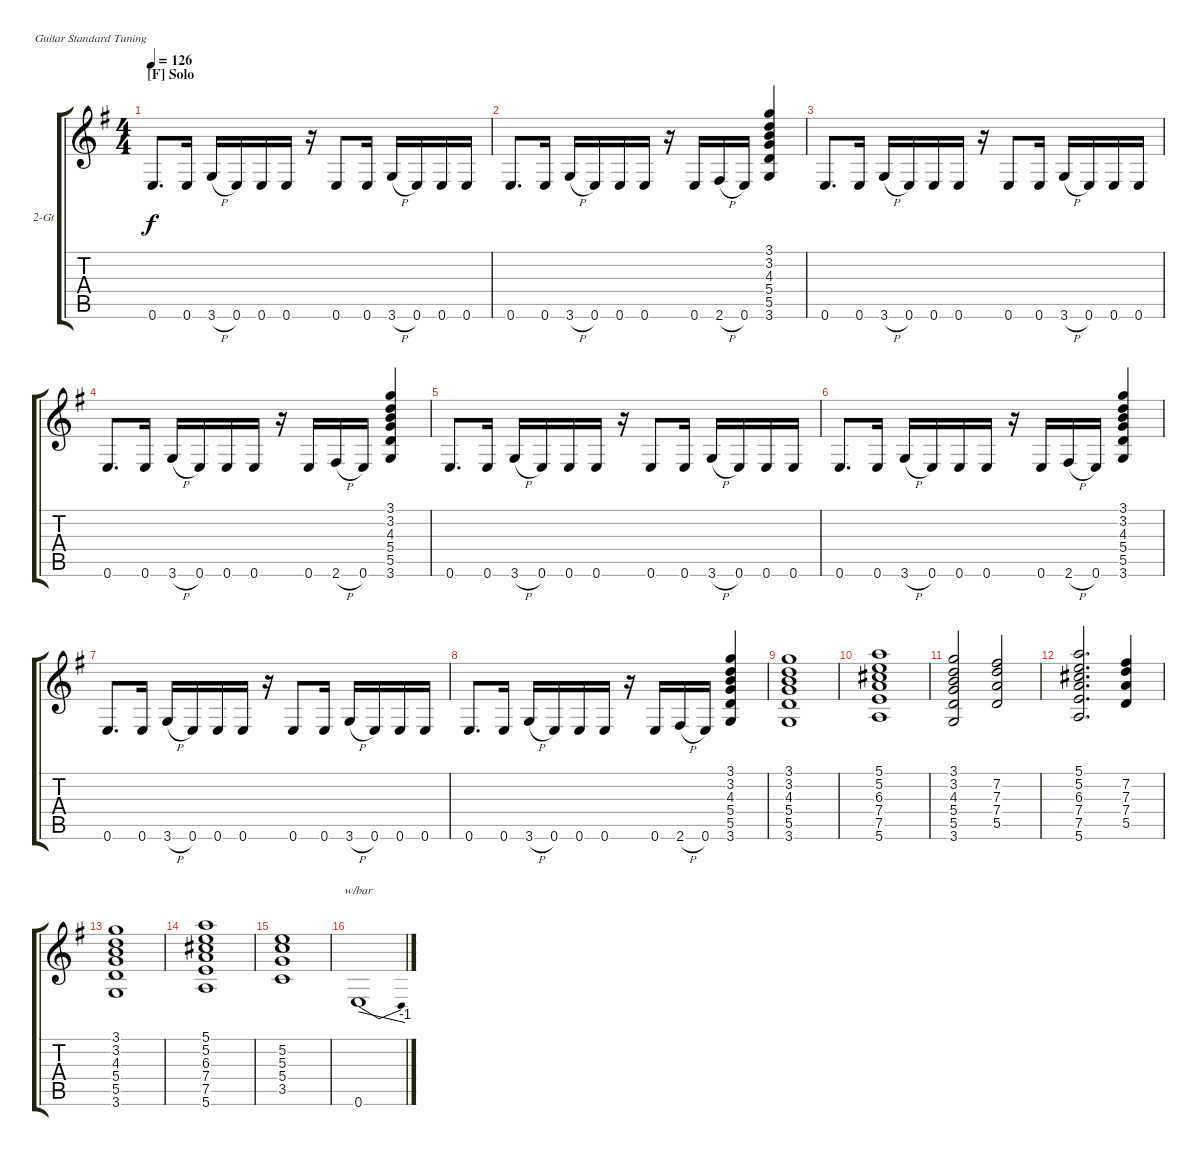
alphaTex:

\defaultSystemsLayout 4
\bracketExtendMode groupsimilarinstruments
\firstSystemTrackNameOrientation horizontal
\otherSystemsTrackNameOrientation horizontal
\track ("Guitar 2" "2-Gt") {instrument distortionguitar}
\staff {score tabs}
\tuning (E4 B3 G3 D3 A2 E2)
\ts (4 4)
\section ("F" "Solo")
\tempo 126
\clef g2
\scale
1.05549
\ks g
0.6.8{d dy f} 0.6.16 3.6{h}.16 0.6.16 0.6.16 0.6.16 r.16 0.6.8 0.6.16 3.6{h}.16 0.6.16 0.6.16 0.6.16 |
\scale
0.944515 0.6.8{d} 0.6.16 3.6{h}.16 0.6.16 0.6.16 0.6.16 r.16 0.6.16 2.6{h}.16 0.6.16 (3.6 5.5 5.4 4.3 3.2 3.1).4 |
\scale
1.05549 0.6.8{d} 0.6.16 3.6{h}.16 0.6.16 0.6.16 0.6.16 r.16 0.6.8 0.6.16 3.6{h}.16 0.6.16 0.6.16 0.6.16 |
\scale
0.944515 0.6.8{d} 0.6.16 3.6{h}.16 0.6.16 0.6.16 0.6.16 r.16 0.6.16 2.6{h}.16 0.6.16 (3.6 5.5 5.4 4.3 3.2 3.1).4 |
\scale
1.05549 0.6.8{d} 0.6.16 3.6{h}.16 0.6.16 0.6.16 0.6.16 r.16 0.6.8 0.6.16 3.6{h}.16 0.6.16 0.6.16 0.6.16 |
\scale
0.944515 0.6.8{d} 0.6.16 3.6{h}.16 0.6.16 0.6.16 0.6.16 r.16 0.6.16 2.6{h}.16 0.6.16 (3.6 5.5 5.4 4.3 3.2 3.1).4 |
\scale
1.05549 0.6.8{d} 0.6.16 3.6{h}.16 0.6.16 0.6.16 0.6.16 r.16 0.6.8 0.6.16 3.6{h}.16 0.6.16 0.6.16 0.6.16 |
\scale
0.944515 0.6.8{d} 0.6.16 3.6{h}.16 0.6.16 0.6.16 0.6.16 r.16 0.6.16 2.6{h}.16 0.6.16 (3.6 5.5 5.4 4.3 3.2 3.1).4 |
\scale
1.05549 (3.6 5.5 5.4 4.3 3.2 3.1).1 |
\scale
0.944515 (5.6 7.5 7.4 6.3 5.2 5.1).1 |
\scale
1.05549 (3.6 5.5 5.4 4.3 3.2 3.1).2 (5.5 7.4 7.3 7.2).2 |
\scale
0.944515 (5.6 7.5 7.4 6.3 5.2 5.1).2{d} (5.5 7.4 7.3 7.2).4 |
\scale
1.05549 (3.6 5.5 5.4 4.3 3.2 3.1).1 |
\scale
0.944515 (5.6 7.5 7.4 6.3 5.2 5.1).1 |
\scale
1.05549 (3.5 5.4 5.3 5.2).1 |
\scale
0.944515 0.6.1{tbe (dive default 0 0 45 -4)}
